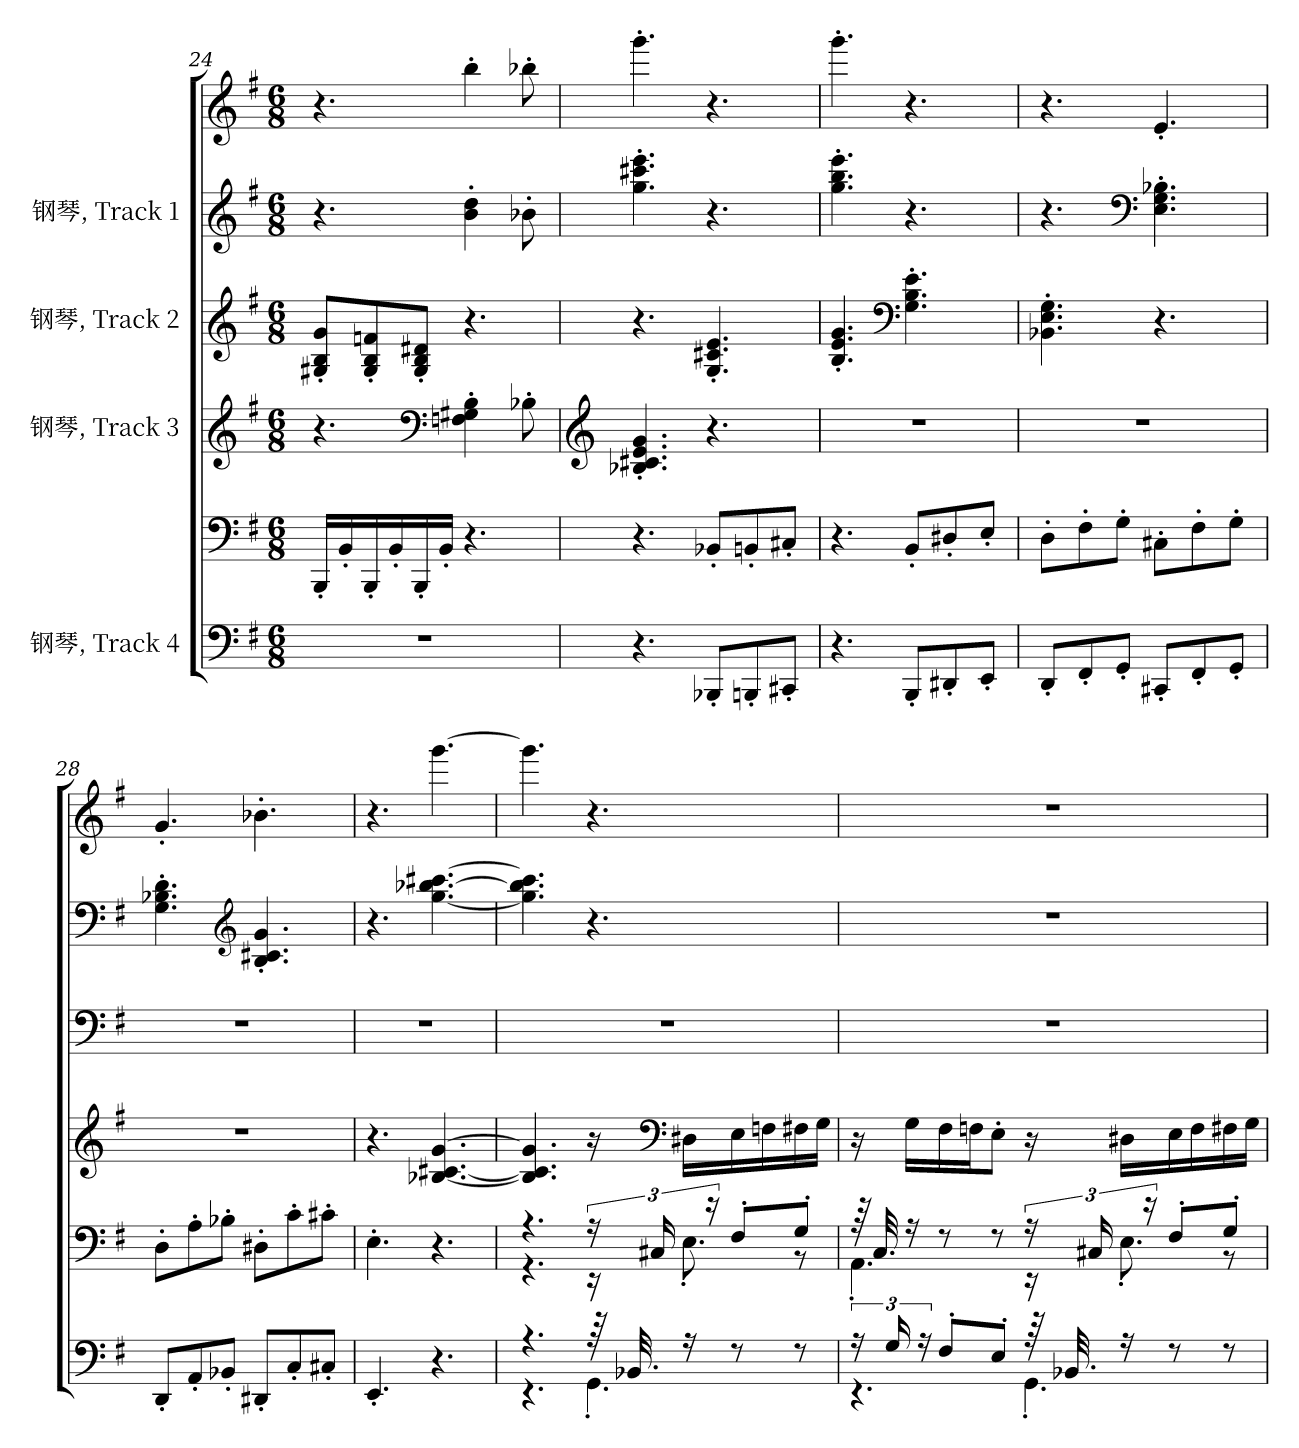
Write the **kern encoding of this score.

**kern	**kern	**kern	**kern	**kern	**kern
*part4	*part4	*part3	*part2	*part1	*part1
*staff6	*staff5	*staff4	*staff3	*staff2	*staff1
*I"钢琴, Track 4	*	*I"钢琴, Track 3	*I"钢琴, Track 2	*I"钢琴, Track 1	*
!!LO:PB:g=z
*clefF4	*clefF4	*clefG2	*clefG2	*clefG2	*clefG2
*k[f#]	*k[f#]	*k[f#]	*k[f#]	*k[f#]	*k[f#]
*M6/8	*M6/8	*M6/8	*M6/8	*M6/8	*M6/8
=24	=24	=24	=24	=24	=24
2.r	16BBB'/LL	4.r	8G#X/' 8B/' 8g/'L	4.r	4.r
.	16BB'/	.	.	.	.
.	16BBB'/	.	8G#/' 8B/' 8fn/'	.	.
.	16BB'/	.	.	.	.
.	16BBB'/	.	8G#/' 8B/' 8d#X/'J	.	.
.	16BB'/JJ	.	.	.	.
*	*	*clefF4	*	*	*
.	4.r	4Fn\' 4G#X\' 4B\'	4.r	4b\' 4dd\'	4bb'\
.	.	8B-X'\	.	8b-X'\	8bb-X'\
=25	=25	=25	=25	=25	=25
*	*	*clefG2	*	*	*
4.r	4.r	4.B-X/' 4.c#X/' 4.e/' 4.g/'	4.r	4.gg\' 4.ccc#X\' 4.eee\'	4.ggg'\
8BBB-X'/L	8BB-X'/L	4.r	4.G/' 4.c#X/' 4.e/'	4.r	4.r
8BBBn'/	8BBn'/	.	.	.	.
8CC#X'/J	8C#X'/J	.	.	.	.
=26	=26	=26	=26	=26	=26
4.r	4.r	2.r	4.B/' 4.e/' 4.g/'	4.gg\' 4.bb\' 4.eee\'	4.ggg'\
*	*	*	*clefF4	*	*
8BBB'/L	8BB'/L	.	4.G\' 4.B\' 4.e\'	4.r	4.r
8DD#X'/	8D#X'/	.	.	.	.
8EE'/J	8E'/J	.	.	.	.
=27	=27	=27	=27	=27	=27
8DD'/L	8D'\L	2.r	4.BB-X\' 4.E\' 4.G\'	4.r	4.r
8FF#'/	8F#'\	.	.	.	.
8GG'/J	8G'\J	.	.	.	.
*	*	*	*	*clefF4	*
8CC#X'/L	8C#X'\L	.	4.r	4.E\' 4.G\' 4.B-X\'	4.e'/
8FF#'/	8F#'\	.	.	.	.
8GG'/J	8G'\J	.	.	.	.
!!LO:LB:g=z
=28	=28	=28	=28	=28	=28
8DD'/L	8D'\L	2.r	2.r	4.G\' 4.B-X\' 4.d\'	4.g'/
8AA'/	8A'\	.	.	.	.
8BB-X'/J	8B-X'\J	.	.	.	.
*	*	*	*	*clefG2	*
8DD#X'/L	8D#X'\L	.	.	4.B-/' 4.c#X/' 4.g/'	4.b-X'\
8C'/	8c'\	.	.	.	.
8C#X'/J	8c#X'\J	.	.	.	.
=29	=29	=29	=29	=29	=29
4.EE'/	4.E'\	4.r	2.r	4.r	4.r
4.r	4.r	[4.B-X/ [4.c#X/ [4.g/	.	[4.gg\ [4.bb-X\ [4.ccc#X\	[4.ggg\
=30	=30	=30	=30	=30	=30
*^	*^	*	*	*	*
4.r	4.r	4.r	4.r	4.B-/] 4.c#/] 4.g/]	2.r	4.gg\] 4.bb-\] 4.ccc#\]	4.ggg\]
64r	4.GG'\	24r	16r	16r	.	4.r	4.r
32.BB-X/	.	.	.	.	.	.	.
.	.	24C#X/	.	.	.	.	.
*	*	*	*	*clefF4	*	*	*
16r	.	.	8.E'\	16D#X\LL	.	.	.
.	.	24r	.	.	.	.	.
8r	.	8F#'/L	.	16E\	.	.	.
.	.	.	.	16Fn\	.	.	.
8r	.	8G'/J	8r	16F#X\	.	.	.
.	.	.	.	16G\JJ	.	.	.
!!LO:PB:g=z
=31	=31	=31	=31	=31	=31	=31	=31
24r	4.r	64r	4.AA'\	16r	2.r	2.r	2.r
.	.	32.C/	.	.	.	.	.
24G/	.	.	.	.	.	.	.
.	.	16r	.	16G\LL	.	.	.
24r	.	.	.	.	.	.	.
8F#'/L	.	8r	.	16F#\	.	.	.
.	.	.	.	16Fn\J	.	.	.
8E'/J	.	8r	.	8E'\J	.	.	.
64r	4.GG'\	24r	16r	16r	.	.	.
32.BB-X/	.	.	.	.	.	.	.
.	.	24C#X/	.	.	.	.	.
16r	.	.	8.E'\	16D#X\LL	.	.	.
.	.	24r	.	.	.	.	.
8r	.	8F#'/L	.	16E\	.	.	.
.	.	.	.	16F\	.	.	.
8r	.	8G'/J	8r	16F#X\	.	.	.
.	.	.	.	16G\JJ	.	.	.
*v	*v	*	*	*	*	*	*
*	*v	*v	*	*	*	*
=	=	=	=	=	=
*-	*-	*-	*-	*-	*-
